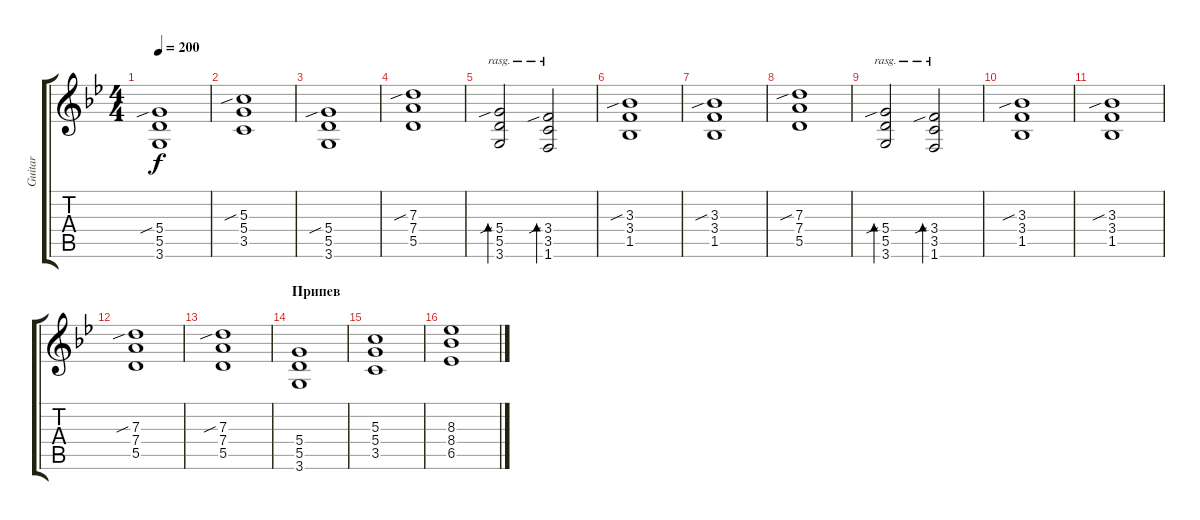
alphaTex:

\track ("Guitar" "Guitar") {instrument distortionguitar}
\staff {score tabs}
\tuning (E4 B3 G3 D3 A2 E2) {hide}
\ts (4 4)
\tempo 200
\clef g2
\ks bb
(5.4{sib} 5.5 3.6).1{dy f} |
(5.3{sib} 5.4 3.5).1 |
(5.4{sib} 5.5 3.6).1 |
(7.3{sib} 7.4 5.5).1 |
(5.4{sib} 5.5 3.6).2{bd 480 rasg ii} (3.4{sib} 3.5 1.6).2{bd 480 rasg ii} |
(3.3{sib} 3.4 1.5).1 |
(3.3{sib} 3.4 1.5).1 |
(7.3{sib} 7.4 5.5).1 |
(5.4{sib} 5.5 3.6).2{bd 480 rasg ii} (3.4{sib} 3.5 1.6).2{bd 480 rasg ii} |
(3.3{sib} 3.4 1.5).1 |
(3.3{sib} 3.4 1.5).1 |
(7.3{sib} 7.4 5.5).1 |
(7.3{sib} 7.4 5.5).1 |
\section ("" "Припев")
(5.4 5.5 3.6).1 |
(5.3 5.4 3.5).1 |
(8.3 8.4 6.5).1
